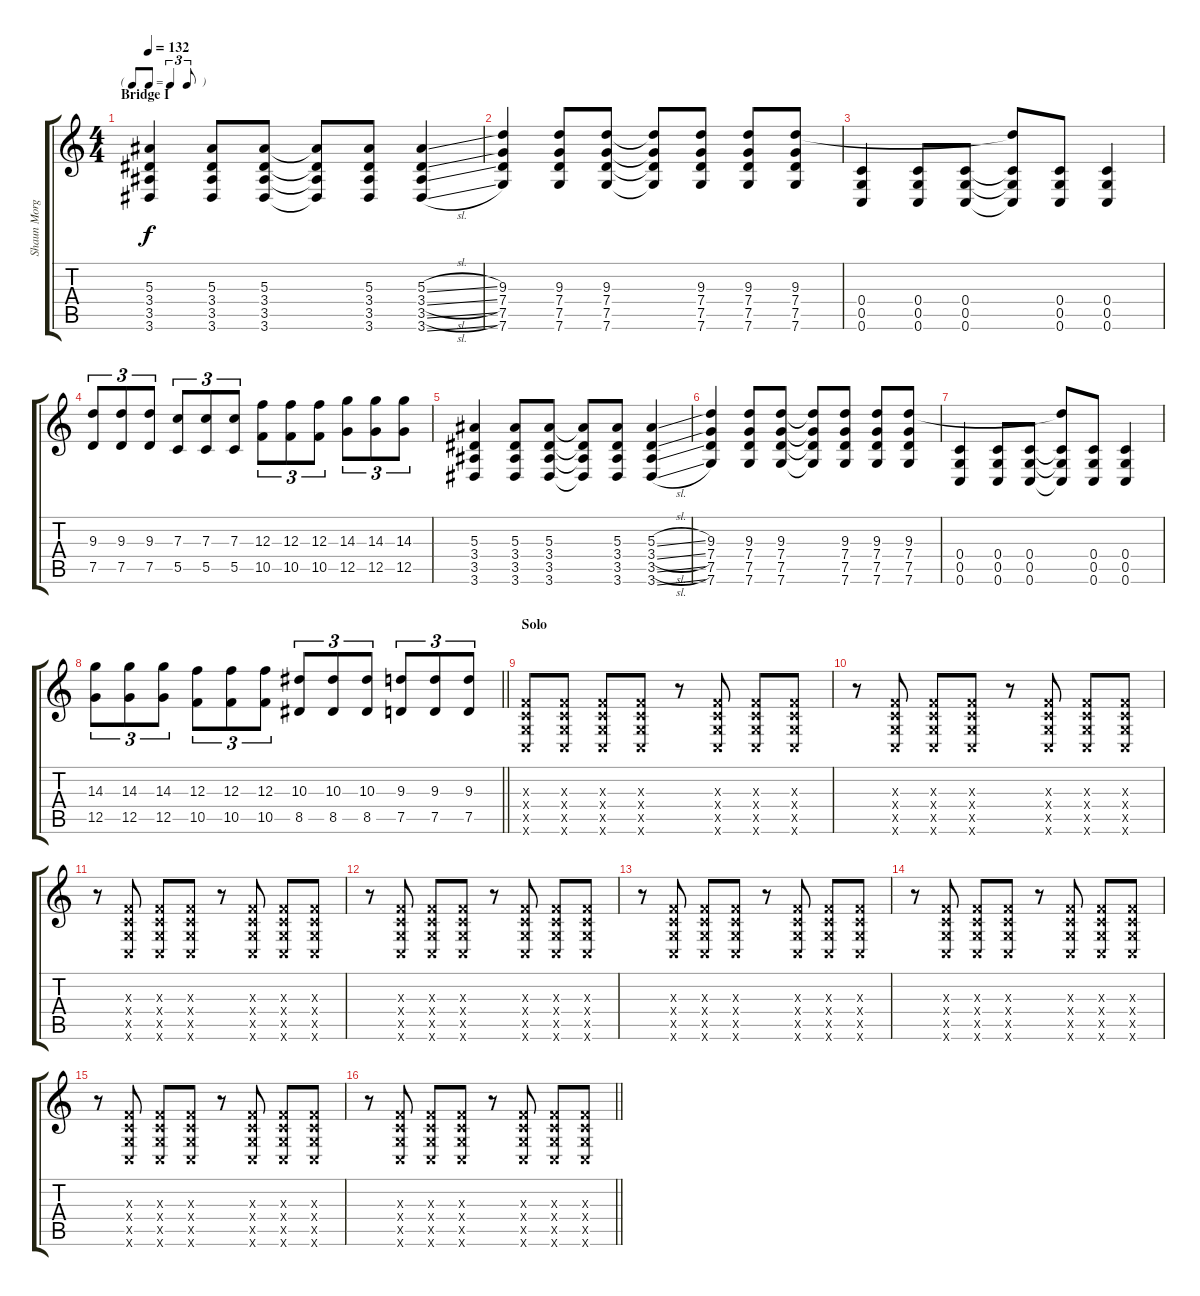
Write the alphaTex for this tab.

\track ("Shaun Morgan" "Shaun Morg") {instrument distortionguitar}
\staff {score tabs}
\tuning (D4 A3 F3 C3 G2 C2) {hide}
\ts (4 4)
\tf triplet8th
\section ("" "Bridge I")
\tempo 132
\clef g2
\ks c
(5.3 3.4 3.5 3.6).4{dy f} (5.3 3.4 3.5 3.6).8 (5.3 3.4 3.5 3.6).8 (5.3{t} 3.4{t} 3.5{t} 3.6{t}).8 (5.3 3.4 3.5 3.6).8 (5.3{sl} 3.4{sl} 3.5{sl} 3.6{sl}).4 |
(9.3 7.4 7.5 7.6).4 (9.3 7.4 7.5 7.6).8 (9.3 7.4 7.5 7.6).8 (9.3{t} 7.4{t} 7.5{t} 7.6{t}).8 (9.3 7.4 7.5 7.6).8 (9.3 7.4 7.5 7.6).8 (9.3 7.4 7.5 7.6).8 |
(0.4 0.5 0.6).4 (0.4 0.5 0.6).8 (0.4 0.5 0.6).8 (9.3{t} 0.4{t} 0.5{t} 0.6{t}).8 (0.4 0.5 0.6).8 (0.4 0.5 0.6).4 |
(9.3 7.5).8{tu (3 2)} (9.3 7.5).8{tu (3 2)} (9.3 7.5).8{tu (3 2)} (7.3 5.5).8{tu (3 2)} (7.3 5.5).8{tu (3 2)} (7.3 5.5).8{tu (3 2)} (12.3 10.5).8{tu (3 2)} (12.3 10.5).8{tu (3 2)} (12.3 10.5).8{tu (3 2)} (14.3 12.5).8{tu (3 2)} (14.3 12.5).8{tu (3 2)} (14.3 12.5).8{tu (3 2)} |
(5.3 3.4 3.5 3.6).4 (5.3 3.4 3.5 3.6).8 (5.3 3.4 3.5 3.6).8 (5.3{t} 3.4{t} 3.5{t} 3.6{t}).8 (5.3 3.4 3.5 3.6).8 (5.3{sl} 3.4{sl} 3.5{sl} 3.6{sl}).4 |
(9.3 7.4 7.5 7.6).4 (9.3 7.4 7.5 7.6).8 (9.3 7.4 7.5 7.6).8 (9.3{t} 7.4{t} 7.5{t} 7.6{t}).8 (9.3 7.4 7.5 7.6).8 (9.3 7.4 7.5 7.6).8 (9.3 7.4 7.5 7.6).8 |
(0.4 0.5 0.6).4 (0.4 0.5 0.6).8 (0.4 0.5 0.6).8 (9.3{t} 0.4{t} 0.5{t} 0.6{t}).8 (0.4 0.5 0.6).8 (0.4 0.5 0.6).4 |
\barLineRight lightlight
(14.3 12.5).8{tu (3 2)} (14.3 12.5).8{tu (3 2)} (14.3 12.5).8{tu (3 2)} (12.3 10.5).8{tu (3 2)} (12.3 10.5).8{tu (3 2)} (12.3 10.5).8{tu (3 2)} (10.3 8.5).8{tu (3 2)} (10.3 8.5).8{tu (3 2)} (10.3 8.5).8{tu (3 2)} (9.3 7.5).8{tu (3 2)} (9.3 7.5).8{tu (3 2)} (9.3 7.5).8{tu (3 2)} |
\section ("" "Solo")
(0.3{x} 0.4{x} 0.5{x} 0.6{x}).8 (0.3{x} 0.4{x} 0.5{x} 0.6{x}).8 (0.3{x} 0.4{x} 0.5{x} 0.6{x}).8 (0.3{x} 0.4{x} 0.5{x} 0.6{x}).8 r.8 (0.3{x} 0.4{x} 0.5{x} 0.6{x}).8 (0.3{x} 0.4{x} 0.5{x} 0.6{x}).8 (0.3{x} 0.4{x} 0.5{x} 0.6{x}).8 |
r.8 (0.3{x} 0.4{x} 0.5{x} 0.6{x}).8 (0.3{x} 0.4{x} 0.5{x} 0.6{x}).8 (0.3{x} 0.4{x} 0.5{x} 0.6{x}).8 r.8 (0.3{x} 0.4{x} 0.5{x} 0.6{x}).8 (0.3{x} 0.4{x} 0.5{x} 0.6{x}).8 (0.3{x} 0.4{x} 0.5{x} 0.6{x}).8 |
r.8 (0.3{x} 0.4{x} 0.5{x} 0.6{x}).8 (0.3{x} 0.4{x} 0.5{x} 0.6{x}).8 (0.3{x} 0.4{x} 0.5{x} 0.6{x}).8 r.8 (0.3{x} 0.4{x} 0.5{x} 0.6{x}).8 (0.3{x} 0.4{x} 0.5{x} 0.6{x}).8 (0.3{x} 0.4{x} 0.5{x} 0.6{x}).8 |
r.8 (0.3{x} 0.4{x} 0.5{x} 0.6{x}).8 (0.3{x} 0.4{x} 0.5{x} 0.6{x}).8 (0.3{x} 0.4{x} 0.5{x} 0.6{x}).8 r.8 (0.3{x} 0.4{x} 0.5{x} 0.6{x}).8 (0.3{x} 0.4{x} 0.5{x} 0.6{x}).8 (0.3{x} 0.4{x} 0.5{x} 0.6{x}).8 |
r.8 (0.3{x} 0.4{x} 0.5{x} 0.6{x}).8 (0.3{x} 0.4{x} 0.5{x} 0.6{x}).8 (0.3{x} 0.4{x} 0.5{x} 0.6{x}).8 r.8 (0.3{x} 0.4{x} 0.5{x} 0.6{x}).8 (0.3{x} 0.4{x} 0.5{x} 0.6{x}).8 (0.3{x} 0.4{x} 0.5{x} 0.6{x}).8 |
r.8 (0.3{x} 0.4{x} 0.5{x} 0.6{x}).8 (0.3{x} 0.4{x} 0.5{x} 0.6{x}).8 (0.3{x} 0.4{x} 0.5{x} 0.6{x}).8 r.8 (0.3{x} 0.4{x} 0.5{x} 0.6{x}).8 (0.3{x} 0.4{x} 0.5{x} 0.6{x}).8 (0.3{x} 0.4{x} 0.5{x} 0.6{x}).8 |
r.8 (0.3{x} 0.4{x} 0.5{x} 0.6{x}).8 (0.3{x} 0.4{x} 0.5{x} 0.6{x}).8 (0.3{x} 0.4{x} 0.5{x} 0.6{x}).8 r.8 (0.3{x} 0.4{x} 0.5{x} 0.6{x}).8 (0.3{x} 0.4{x} 0.5{x} 0.6{x}).8 (0.3{x} 0.4{x} 0.5{x} 0.6{x}).8 |
\barLineRight lightlight
r.8 (0.3{x} 0.4{x} 0.5{x} 0.6{x}).8 (0.3{x} 0.4{x} 0.5{x} 0.6{x}).8 (0.3{x} 0.4{x} 0.5{x} 0.6{x}).8 r.8 (0.3{x} 0.4{x} 0.5{x} 0.6{x}).8 (0.3{x} 0.4{x} 0.5{x} 0.6{x}).8 (0.3{x} 0.4{x} 0.5{x} 0.6{x}).8
